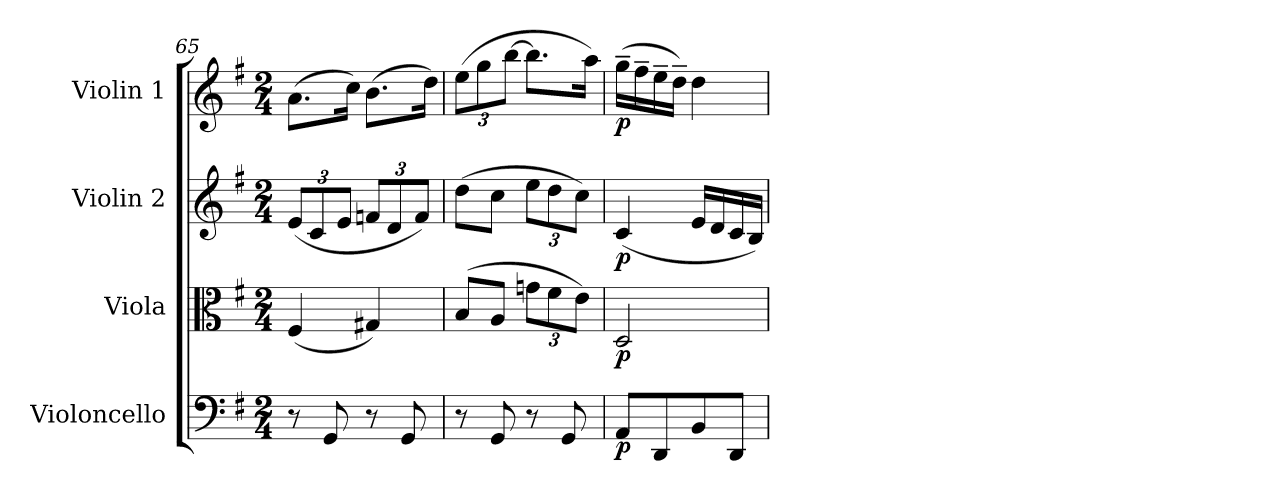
**kern	**dynam	**kern	**dynam	**kern	**dynam	**kern	**dynam
*part4	*part4	*part3	*part3	*part2	*part2	*part1	*part1
*staff4	*staff4	*staff3	*staff3	*staff2	*staff2	*staff1	*staff1
*I"Violoncello	*	*I"Viola	*	*I"Violin 2	*	*I"Violin 1	*
*I'Vc	*	*I'Vla	*	*I'Vln	*	*I'Vln	*
*clefF4	*	*clefC3	*	*clefG2	*	*clefG2	*
*k[f#]	*	*k[f#]	*	*k[f#]	*	*k[f#]	*
*M2/4	*	*M2/4	*	*M2/4	*	*M2/4	*
*	*	*	*	*Xbrackettup	*	*	*
=65	=65	=65	=65	=65	=65	=65	=65
8r	.	(4F#/	.	(12e/L	.	(8.a\L	.
.	.	.	.	12c/	.	.	.
8GG/	.	.	.	.	.	.	.
.	.	.	.	12e/J	.	.	.
.	.	.	.	.	.	16cc\Jk)	.
8r	.	4G#X/)	.	12fn/L	.	(8.b\L	.
.	.	.	.	12d/	.	.	.
8GG/	.	.	.	.	.	.	.
.	.	.	.	12f/J)	.	.	.
.	.	.	.	.	.	16dd\Jk)	.
=66	=66	=66	=66	=66	=66	=66	=66
*	*	*	*	*	*	*Xbrackettup	*
8r	.	(8B/L	.	(8dd\L	.	(12ee\L	.
.	.	.	.	.	.	12gg\	.
8GG/	.	8A/J	.	8cc\J	.	.	.
.	.	.	.	.	.	[12bb\J	.
*	*	*Xbrackettup	*	*	*	*	*
8r	.	12gn\L	.	12ee\L	.	8.bb\L]	.
.	.	12f#\	.	12dd\	.	.	.
8GG/	.	.	.	.	.	.	.
.	.	12e\J)	.	12cc\J)	.	.	.
.	.	.	.	.	.	16aa\Jk)	.
!!LO:LB:g=z
=67	=67	=67	=67	=67	=67	=67	=67
!	!LO:DY:b	!	!LO:DY:b	!	!LO:DY:b	!	!LO:DY:b
8AA/L	p	2D/	p	(4c/	p	(16gg~\LL	p
.	.	.	.	.	.	16ff#~\	.
8DD/	.	.	.	.	.	16ee~\	.
.	.	.	.	.	.	16dd~\JJ)	.
8BB/	.	.	.	16e/LL	.	4dd\	.
.	.	.	.	16d/	.	.	.
8DD/J	.	.	.	16c/	.	.	.
.	.	.	.	16B/JJ)	.	.	.
=	=	=	=	=	=	=	=
*-	*-	*-	*-	*-	*-	*-	*-
